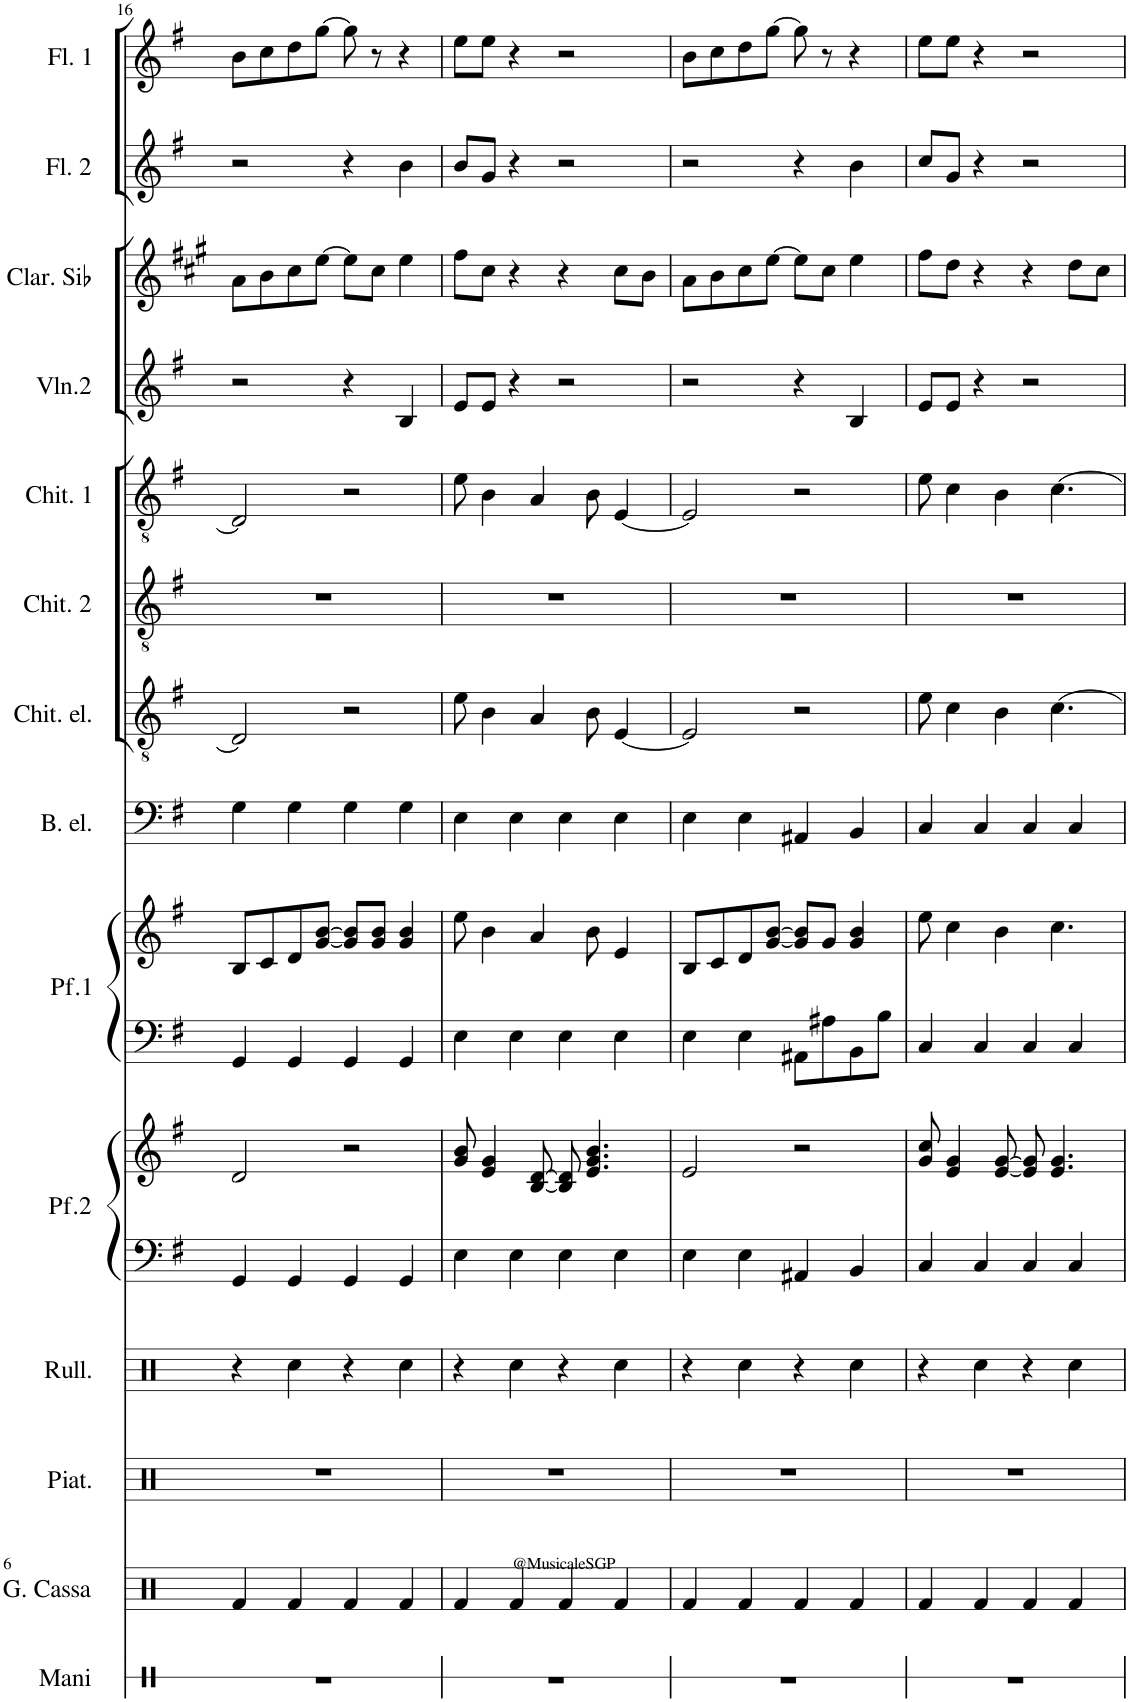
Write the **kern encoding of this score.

**kern	**kern	**kern	**kern	**kern	**kern	**kern	**kern	**kern	**kern	**kern	**kern	**kern	**kern	**kern	**kern
*part14	*part13	*part12	*part11	*part10	*part10	*part9	*part9	*part8	*part7	*part6	*part5	*part4	*part3	*part2	*part1
*staff16	*staff15	*staff14	*staff13	*staff12	*staff11	*staff10	*staff9	*staff8	*staff7	*staff6	*staff5	*staff4	*staff3	*staff2	*staff1
*I"Battito di mani	*I"Gran cassa	*I"Piatti	*I"Rullante	*I"Piano 2	*	*I"Piano 1	*	*I"Basso elettrico	*I"Chitarra elettrica	*I"Chitarra 2	*I"Chitarra 1	*I"Violino 2	*I"Clarinette en Sib	*I"Flauto 2	*I"Flauto 1
*I'Mani	*I'G. Cassa	*I'Piat.	*I'Rull.	*	*	*	*	*I'B. el.	*I'Chit. el.	*I'Chit. 2	*I'Chit. 1	*I'Vln.2	*I'Clar. Sib	*I'Fl. 2	*I'Fl. 1
!!LO:PB:g=z
*clefX	*clefX	*clefX	*clefX	*clefF4	*clefG2	*clefF4	*clefG2	*clefF4	*clefGv2	*clefGv2	*clefGv2	*clefG2	*clefG2	*clefG2	*clefG2
*	*	*	*	*	*	*	*	*Trd7c12	*	*	*	*	*Trd1c2	*	*
*k[]	*k[]	*k[]	*k[]	*k[f#]	*k[f#]	*k[f#]	*k[f#]	*k[f#]	*k[f#]	*k[f#]	*k[f#]	*k[f#]	*k[f#c#g#]	*k[f#]	*k[f#]
*M4/4	*M4/4	*M4/4	*M4/4	*M4/4	*M4/4	*M4/4	*M4/4	*M4/4	*M4/4	*M4/4	*M4/4	*M4/4	*M4/4	*M4/4	*M4/4
=16	=16	=16	=16	=16	=16	=16	=16	=16	=16	=16	=16	=16	=16	=16	=16
1r	4Rf/	1r	4r	4GG/	2d/	4GG/	8B/L	4G\	2D/]	1r	2D/]	2r	8a\L	2r	8b\L
.	.	.	.	.	.	.	8c/	.	.	.	.	.	8b\	.	8cc\
.	4Rf/	.	4Rcc\	4GG/	.	4GG/	8d/	4G\	.	.	.	.	8cc#\	.	8dd\
.	.	.	.	.	.	.	[8g/ [8b/J	.	.	.	.	.	[8ee\J	.	[8gg\J
.	4Rf/	.	4r	4GG/	2r	4GG/	8g/] 8b/]L	4G\	2r	.	2r	4r	8ee\L]	4r	8gg\]
.	.	.	.	.	.	.	8g/ 8b/J	.	.	.	.	.	8cc#\J	.	8r
.	4Rf/	.	4Rcc\	4GG/	.	4GG/	4g/ 4b/	4G\	.	.	.	4B/	4ee\	4b\	4r
=17	=17	=17	=17	=17	=17	=17	=17	=17	=17	=17	=17	=17	=17	=17	=17
1r	4Rf/	1r	4r	4E\	8g/ 8b/	4E\	8ee\	4E\	8e\	1r	8e\	8e/L	8ff#\L	8b/L	8ee\L
.	.	.	.	.	4e/ 4g/	.	4b\	.	4B\	.	4B\	8e/J	8cc#\J	8g/J	8ee\J
.	4Rf/	.	4Rcc\	4E\	.	4E\	.	4E\	.	.	.	4r	4r	4r	4r
.	.	.	.	.	[8B/ [8d/	.	4a/	.	4A/	.	4A/	.	.	.	.
.	4Rf/	.	4r	4E\	8B/] 8d/]	4E\	.	4E\	.	.	.	2r	4r	2r	2r
.	.	.	.	.	4.e/ 4.g/ 4.b/	.	8b\	.	8B\	.	8B\	.	.	.	.
.	4Rf/	.	4Rcc\	4E\	.	4E\	4e/	4E\	[4E/	.	[4E/	.	8cc#\L	.	.
.	.	.	.	.	.	.	.	.	.	.	.	.	8b\J	.	.
=18	=18	=18	=18	=18	=18	=18	=18	=18	=18	=18	=18	=18	=18	=18	=18
1r	4Rf/	1r	4r	4E\	2e/	4E\	8B/L	4E\	2E/]	1r	2E/]	2r	8a\L	2r	8b\L
.	.	.	.	.	.	.	8c/	.	.	.	.	.	8b\	.	8cc\
.	4Rf/	.	4Rcc\	4E\	.	4E\	8d/	4E\	.	.	.	.	8cc#\	.	8dd\
.	.	.	.	.	.	.	[8g/ [8b/J	.	.	.	.	.	[8ee\J	.	[8gg\J
.	4Rf/	.	4r	4AA#X/	2r	8AA#X\L	8g/] 8b/]L	4AA#X/	2r	.	2r	4r	8ee\L]	4r	8gg\]
.	.	.	.	.	.	8A#X\	8g/J	.	.	.	.	.	8cc#\J	.	8r
.	4Rf/	.	4Rcc\	4BB/	.	8BB\	4g/ 4b/	4BB/	.	.	.	4B/	4ee\	4b\	4r
.	.	.	.	.	.	8B\J	.	.	.	.	.	.	.	.	.
=19	=19	=19	=19	=19	=19	=19	=19	=19	=19	=19	=19	=19	=19	=19	=19
1r	4Rf/	1r	4r	4C/	8g/ 8cc/	4C/	8ee\	4C/	8e\	1r	8e\	8e/L	8ff#\L	8cc/L	8ee\L
.	.	.	.	.	4e/ 4g/	.	4cc\	.	4c\	.	4c\	8e/J	8dd\J	8g/J	8ee\J
.	4Rf/	.	4Rcc\	4C/	.	4C/	.	4C/	.	.	.	4r	4r	4r	4r
.	.	.	.	.	[8e/ [8g/	.	4b\	.	4B\	.	4B\	.	.	.	.
.	4Rf/	.	4r	4C/	8e/] 8g/]	4C/	.	4C/	.	.	.	2r	4r	2r	2r
.	.	.	.	.	4.e/ 4.g/	.	4.cc\	.	[4.c\	.	[4.c\	.	.	.	.
.	4Rf/	.	4Rcc\	4C/	.	4C/	.	4C/	.	.	.	.	8dd\L	.	.
.	.	.	.	.	.	.	.	.	.	.	.	.	8cc#\J	.	.
=	=	=	=	=	=	=	=	=	=	=	=	=	=	=	=
*-	*-	*-	*-	*-	*-	*-	*-	*-	*-	*-	*-	*-	*-	*-	*-
